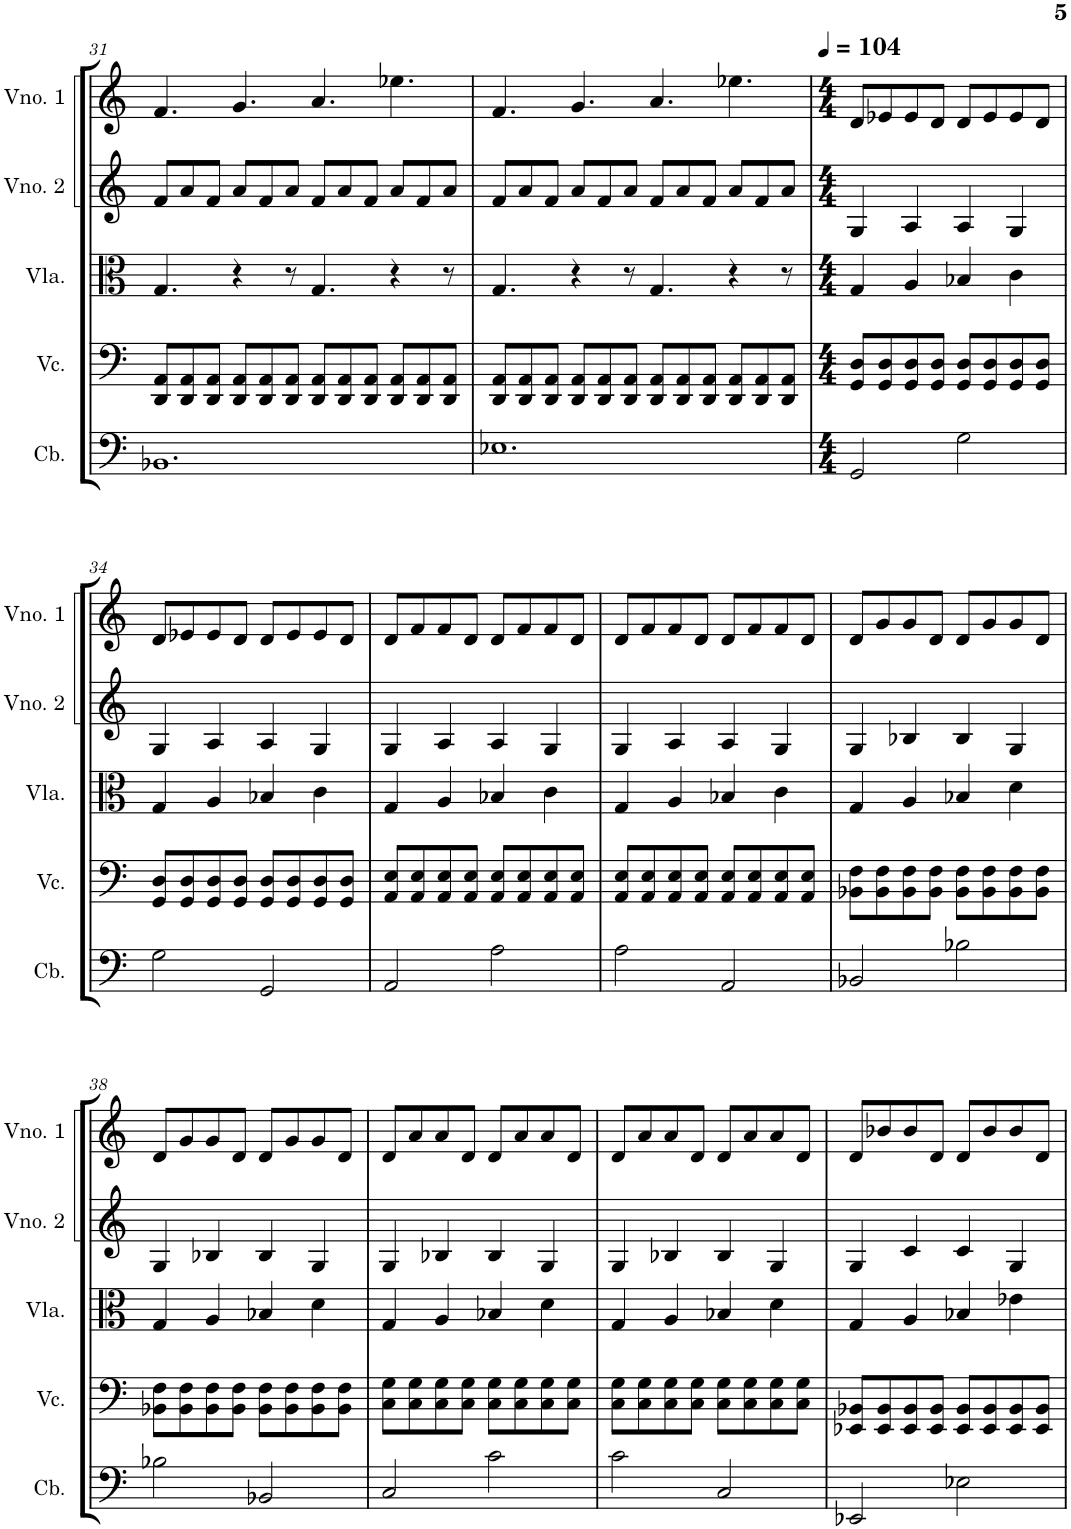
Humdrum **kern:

**kern	**kern	**kern	**kern	**kern
*part5	*part4	*part3	*part2	*part1
*staff5	*staff4	*staff3	*staff2	*staff1
*I"Contrabaixo	*I"Violoncelo	*I"Viola	*I"Violino 2	*I"Violino 1
*I'Cb.	*I'Vc.	*I'Vla.	*I'Vno. 2	*I'Vno. 1
!!LO:PB:g=z
*clefF4	*clefF4	*clefC3	*clefG2	*clefG2
*Trd7c12	*	*	*	*
*k[]	*k[]	*k[]	*k[]	*k[]
*M12/8	*M12/8	*M12/8	*M12/8	*M12/8
=31	=31	=31	=31	=31
1.BB-X	8DD/ 8AA/L	4.G/	8f/L	4.f/
.	8DD/ 8AA/	.	8a/	.
.	8DD/ 8AA/J	.	8f/J	.
.	8DD/ 8AA/L	4r	8a/L	4.g/
.	8DD/ 8AA/	.	8f/	.
.	8DD/ 8AA/J	8r	8a/J	.
.	8DD/ 8AA/L	4.G/	8f/L	4.a/
.	8DD/ 8AA/	.	8a/	.
.	8DD/ 8AA/J	.	8f/J	.
.	8DD/ 8AA/L	4r	8a/L	4.ee-X\
.	8DD/ 8AA/	.	8f/	.
.	8DD/ 8AA/J	8r	8a/J	.
=32	=32	=32	=32	=32
1.E-X	8DD/ 8AA/L	4.G/	8f/L	4.f/
.	8DD/ 8AA/	.	8a/	.
.	8DD/ 8AA/J	.	8f/J	.
.	8DD/ 8AA/L	4r	8a/L	4.g/
.	8DD/ 8AA/	.	8f/	.
.	8DD/ 8AA/J	8r	8a/J	.
.	8DD/ 8AA/L	4.G/	8f/L	4.a/
.	8DD/ 8AA/	.	8a/	.
.	8DD/ 8AA/J	.	8f/J	.
.	8DD/ 8AA/L	4r	8a/L	4.ee-X\
.	8DD/ 8AA/	.	8f/	.
.	8DD/ 8AA/J	8r	8a/J	.
=33	=33	=33	=33	=33
*M4/4	*M4/4	*M4/4	*M4/4	*M4/4
*	*	*	*	*MM104
2GG/	8GG/ 8D/L	4G/	4G/	8d/L
.	8GG/ 8D/	.	.	8e-X/
.	8GG/ 8D/	4A/	4A/	8e-/
.	8GG/ 8D/J	.	.	8d/J
2G\	8GG/ 8D/L	4B-X/	4A/	8d/L
.	8GG/ 8D/	.	.	8e-/
.	8GG/ 8D/	4c\	4G/	8e-/
.	8GG/ 8D/J	.	.	8d/J
!!LO:LB:g=z
=34	=34	=34	=34	=34
2G\	8GG/ 8D/L	4G/	4G/	8d/L
.	8GG/ 8D/	.	.	8e-X/
.	8GG/ 8D/	4A/	4A/	8e-/
.	8GG/ 8D/J	.	.	8d/J
2GG/	8GG/ 8D/L	4B-X/	4A/	8d/L
.	8GG/ 8D/	.	.	8e-/
.	8GG/ 8D/	4c\	4G/	8e-/
.	8GG/ 8D/J	.	.	8d/J
=35	=35	=35	=35	=35
2AA/	8AA/ 8E/L	4G/	4G/	8d/L
.	8AA/ 8E/	.	.	8f/
.	8AA/ 8E/	4A/	4A/	8f/
.	8AA/ 8E/J	.	.	8d/J
2A\	8AA/ 8E/L	4B-X/	4A/	8d/L
.	8AA/ 8E/	.	.	8f/
.	8AA/ 8E/	4c\	4G/	8f/
.	8AA/ 8E/J	.	.	8d/J
=36	=36	=36	=36	=36
2A\	8AA/ 8E/L	4G/	4G/	8d/L
.	8AA/ 8E/	.	.	8f/
.	8AA/ 8E/	4A/	4A/	8f/
.	8AA/ 8E/J	.	.	8d/J
2AA/	8AA/ 8E/L	4B-X/	4A/	8d/L
.	8AA/ 8E/	.	.	8f/
.	8AA/ 8E/	4c\	4G/	8f/
.	8AA/ 8E/J	.	.	8d/J
=37	=37	=37	=37	=37
2BB-X/	8BB-X\ 8F\L	4G/	4G/	8d/L
.	8BB-\ 8F\	.	.	8g/
.	8BB-\ 8F\	4A/	4B-X/	8g/
.	8BB-\ 8F\J	.	.	8d/J
2B-X\	8BB-\ 8F\L	4B-X/	4B-/	8d/L
.	8BB-\ 8F\	.	.	8g/
.	8BB-\ 8F\	4d\	4G/	8g/
.	8BB-\ 8F\J	.	.	8d/J
!!LO:LB:g=z
=38	=38	=38	=38	=38
2B-X\	8BB-X\ 8F\L	4G/	4G/	8d/L
.	8BB-\ 8F\	.	.	8g/
.	8BB-\ 8F\	4A/	4B-X/	8g/
.	8BB-\ 8F\J	.	.	8d/J
2BB-X/	8BB-\ 8F\L	4B-X/	4B-/	8d/L
.	8BB-\ 8F\	.	.	8g/
.	8BB-\ 8F\	4d\	4G/	8g/
.	8BB-\ 8F\J	.	.	8d/J
=39	=39	=39	=39	=39
2C/	8C\ 8G\L	4G/	4G/	8d/L
.	8C\ 8G\	.	.	8a/
.	8C\ 8G\	4A/	4B-X/	8a/
.	8C\ 8G\J	.	.	8d/J
2c\	8C\ 8G\L	4B-X/	4B-/	8d/L
.	8C\ 8G\	.	.	8a/
.	8C\ 8G\	4d\	4G/	8a/
.	8C\ 8G\J	.	.	8d/J
=40	=40	=40	=40	=40
2c\	8C\ 8G\L	4G/	4G/	8d/L
.	8C\ 8G\	.	.	8a/
.	8C\ 8G\	4A/	4B-X/	8a/
.	8C\ 8G\J	.	.	8d/J
2C/	8C\ 8G\L	4B-X/	4B-/	8d/L
.	8C\ 8G\	.	.	8a/
.	8C\ 8G\	4d\	4G/	8a/
.	8C\ 8G\J	.	.	8d/J
=41	=41	=41	=41	=41
2EE-X/	8EE-X/ 8BB-X/L	4G/	4G/	8d/L
.	8EE-/ 8BB-/	.	.	8b-X/
.	8EE-/ 8BB-/	4A/	4c/	8b-/
.	8EE-/ 8BB-/J	.	.	8d/J
2E-X\	8EE-/ 8BB-/L	4B-X/	4c/	8d/L
.	8EE-/ 8BB-/	.	.	8b-/
.	8EE-/ 8BB-/	4e-X\	4G/	8b-/
.	8EE-/ 8BB-/J	.	.	8d/J
=	=	=	=	=
*-	*-	*-	*-	*-
